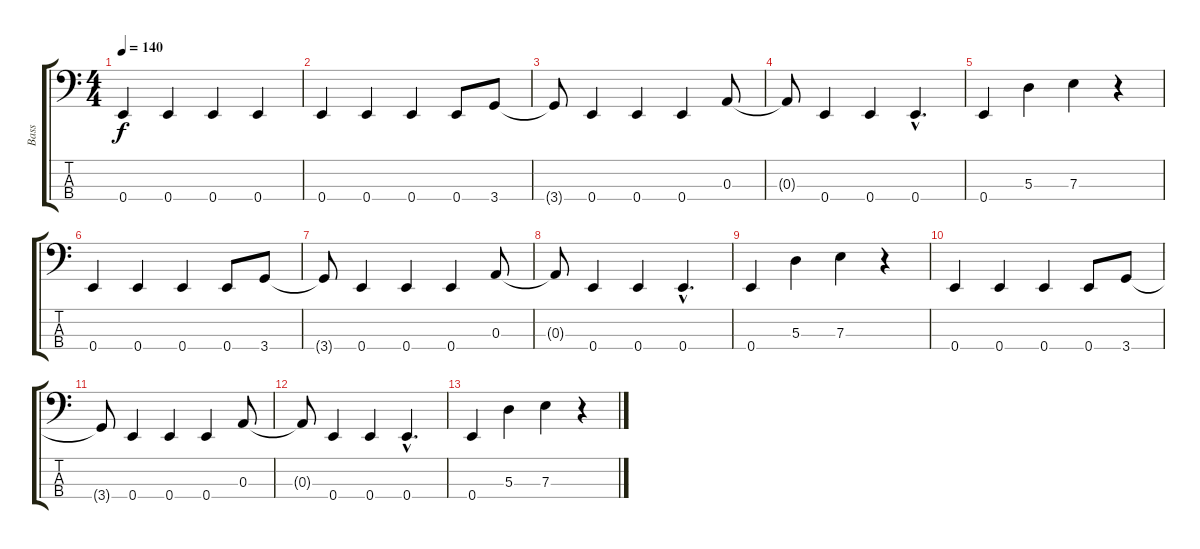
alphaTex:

\track ("Bass" "Bass") {instrument electricbasspick}
\staff {score tabs}
\tuning (G2 D2 A1 E1) {hide}
\ts (4 4)
\tempo 140
\clef f4
\ks c
0.4.4{dy f} 0.4.4 0.4.4 0.4.4 |
0.4.4 0.4.4 0.4.4 0.4.8 3.4.8 |
3.4{t}.8 0.4.4 0.4.4 0.4.4 0.3.8 |
0.3{t}.8 0.4.4 0.4.4 0.4{hac}.4{d} |
0.4.4 5.3.4 7.3.4 r.4 |
0.4.4 0.4.4 0.4.4 0.4.8 3.4.8 |
3.4{t}.8 0.4.4 0.4.4 0.4.4 0.3.8 |
0.3{t}.8 0.4.4 0.4.4 0.4{hac}.4{d} |
0.4.4 5.3.4 7.3.4 r.4 |
0.4.4 0.4.4 0.4.4 0.4.8 3.4.8 |
3.4{t}.8 0.4.4 0.4.4 0.4.4 0.3.8 |
0.3{t}.8 0.4.4 0.4.4 0.4{hac}.4{d} |
0.4.4 5.3.4 7.3.4 r.4
